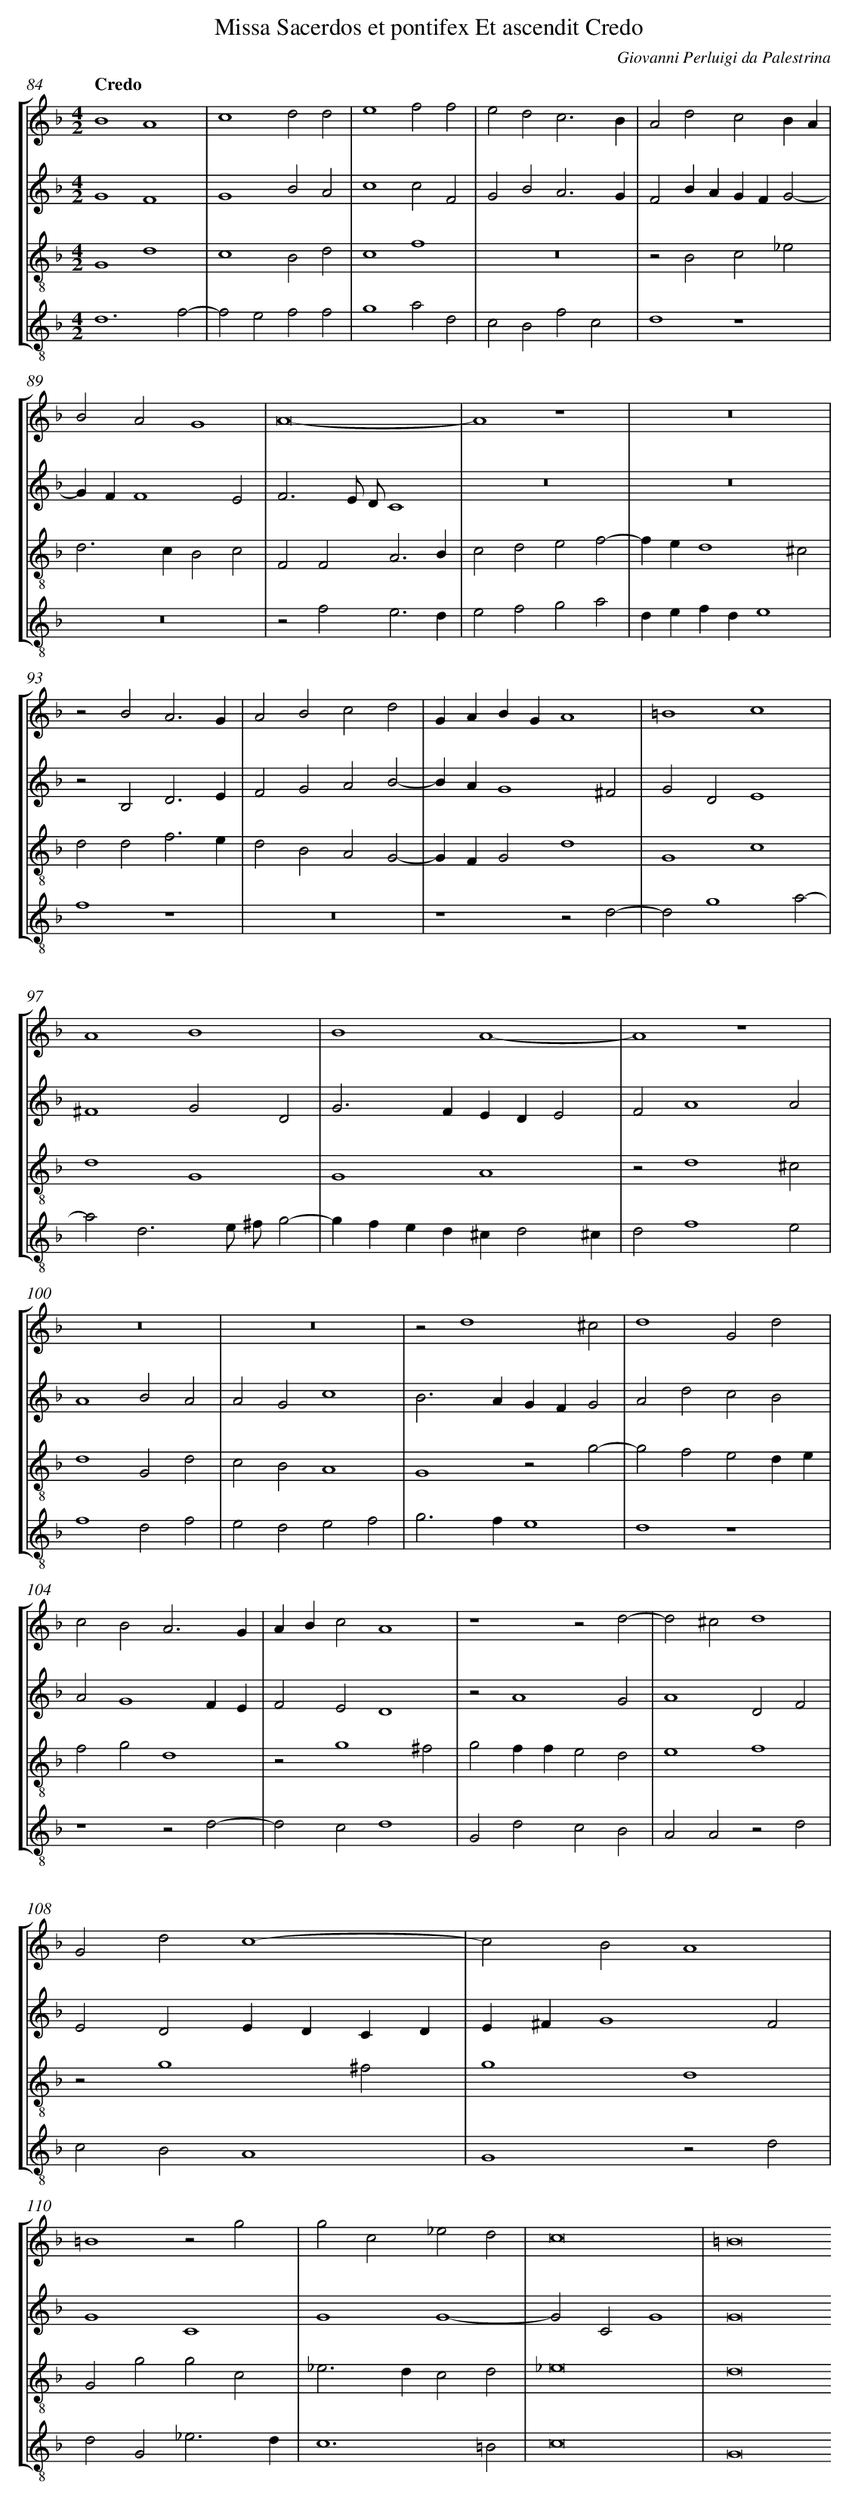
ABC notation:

X:1
T: Missa Sacerdos et pontifex Et ascendit Credo
C: Giovanni Perluigi da Palestrina
L: 1/4
M: 4/2
Q: "Credo"
%%staves [1 2 3 4]
V: 1 clef=treble
V: 2 clef=treble
V: 3 clef=treble-8
V: 4 clef=treble-8
K: F
[V:1] B4A4 |
[V:2] G4F4 |
[V:3] G4d4 |
[V:4] d6f2- |
[V:1] c4d2d2 |
[V:2] G4B2A2 |
[V:3] c4B2d2 |
[V:4] f2e2f2f2 |
[V:1] e4f2f2 |
[V:2] c4c2F2 |
[V:3] c4f4 |
[V:4] g4a2d2 |
[V:1] e2d2c3B |
[V:2] G2B2A3G |
[V:3] z8 |
[V:4] c2B2f2c2 |
[V:1] A2d2c2BA |
[V:2] F2BAGFG2- |
[V:3] z2B2c2_e2 |
[V:4] d4z4 |
[V:1] B2A2G4 |
[V:2] GFF4E2 |
[V:3] d2>c2B2c2 |
[V:4] z8 |
[V:1] A8- |
[V:2] F3E/ D/C4 |
[V:3] F2F2A3B |
[V:4] z2f2e3d |
[V:1] A4z4 |
[V:2] z8 |
[V:3] c2d2e2f2- |
[V:4] e2f2g2a2 |
[V:1] z8 |
[V:2] z8 |
[V:3] fed4^c2 |
[V:4] defde4 |
[V:1] z2B2A3G |
[V:2] z2B,2D3E |
[V:3] d2d2f3e |
[V:4] f4z4 |
[V:1] A2B2c2d2 |
[V:2] F2G2A2B2- |
[V:3] d2B2A2G2- |
[V:4] z8 |
[V:1] GABGA4 |
[V:2] BAG4^F2 |
[V:3] GFG2d4 |
[V:4] z4z2d2- |
[V:1] =B4c4 |
[V:2] G2D2E4 |
[V:3] G4c4 |
[V:4] d2g4a2- |
[V:1] A4B4 |
[V:2] ^F4G2D2 |
[V:3] d4G4 |
[V:4] a2d3e/ ^f/g2- |
[V:1] B4A4- |
[V:2] G2>F2EDE2 |
[V:3] G4A4 |
[V:4] gfed^cd2^c |
[V:1] A4z4 |
[V:2] F2A4A2 |
[V:3] z2d4^c2 |
[V:4] d2f4e2 |
[V:1] z8 |
[V:2] A4B2A2 |
[V:3] d4G2d2 |
[V:4] f4d2f2 |
[V:1] z8 |
[V:2] A2G2c4 |
[V:3] c2B2A4 |
[V:4] e2d2e2f2 |
[V:1] z2d4^c2 |
[V:2] B2>A2GFG2 |
[V:3] G4z2g2- |
[V:4] g2>f2e4 |
[V:1] d4G2d2 |
[V:2] A2d2c2B2 |
[V:3] g2f2e2de |
[V:4] d4z4 |
[V:1] c2B2A3G |
[V:2] A2G4FE |
[V:3] f2g2d4 |
[V:4] z4z2d2- |
[V:1] ABc2A4 |
[V:2] F2E2D4 |
[V:3] z2g4^f2 |
[V:4] d2c2d4 |
[V:1] z4z2d2- |
[V:2] z2A4G2 |
[V:3] g2ffe2d2 |
[V:4] G2d2c2B2 |
[V:1] d2^c2d4 |
[V:2] A4D2F2 |
[V:3] e4f4 |
[V:4] A2A2z2d2 |
[V:1] G2d2c4- |
[V:2] E2D2EDCD |
[V:3] z2g4^f2 |
[V:4] c2B2A4 |
[V:1] c2B2A4 |
[V:2] E^FG4F2 |
[V:3] g4d4 |
[V:4] G4z2d2 |
[V:1] =B4z2g2 |
[V:2] G4C4 |
[V:3] G2g2g2c2 |
[V:4] d2G2_e3d |
[V:1] g2c2_e2d2 |
[V:2] G4G4- |
[V:3] _e2>d2c2d2 |
[V:4] c6=B2 |
[V:1] c8 |
[V:2] G2C2G4 |
[V:3] _e8 |
[V:4] c8 |
[V:1] =B8
[V:2] G8
[V:3] d8
[V:4] G8
